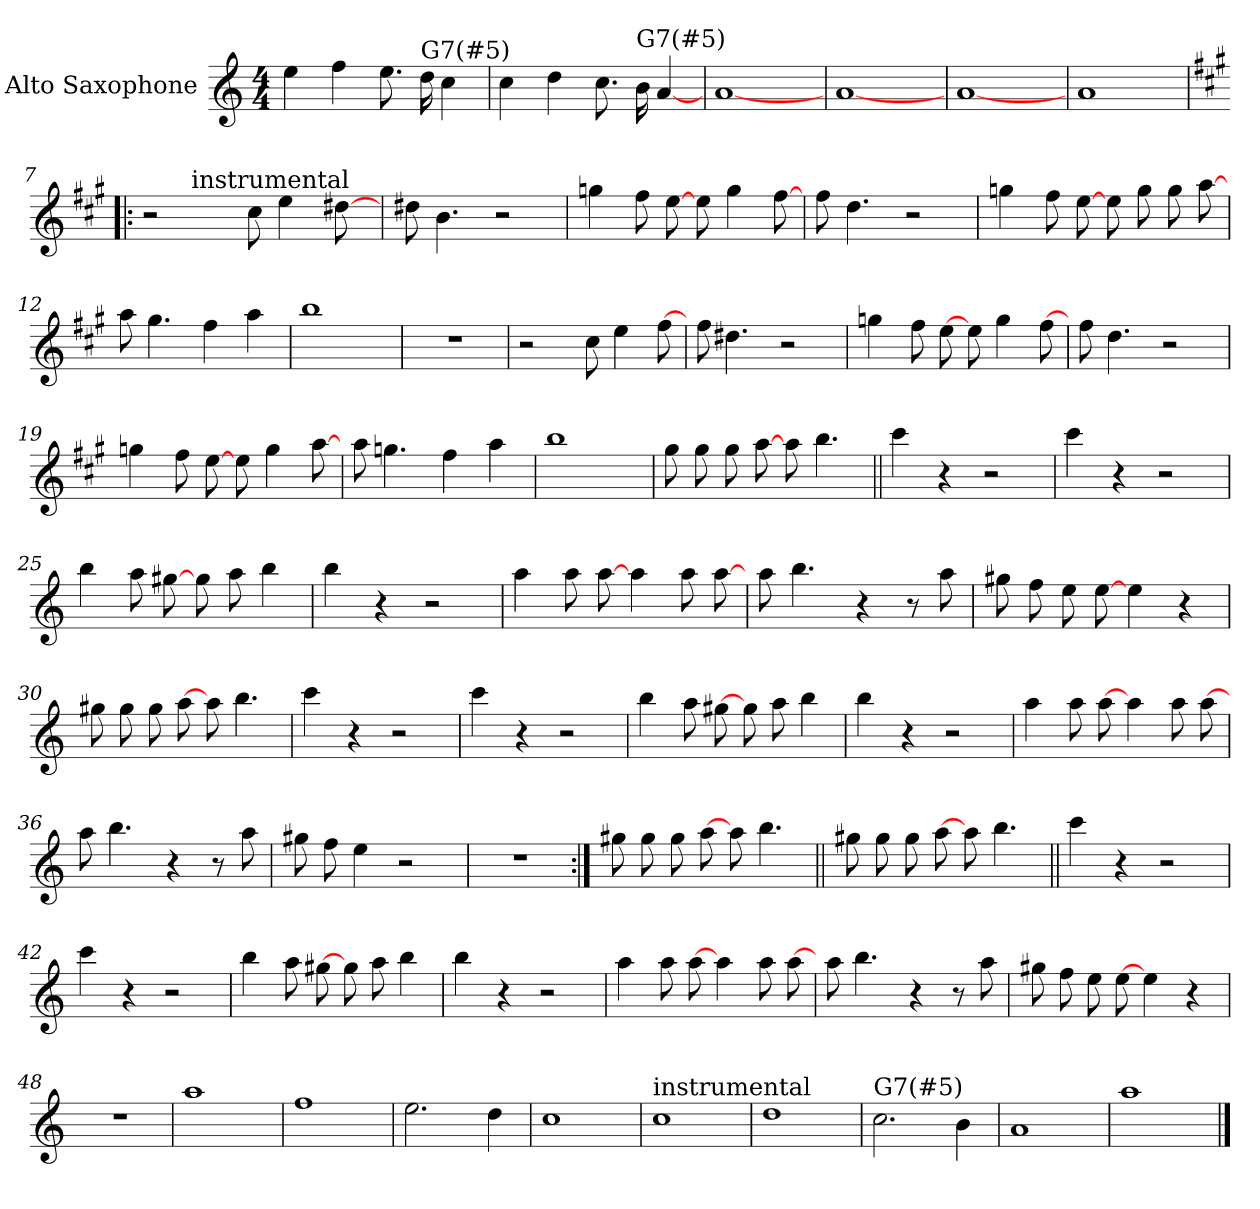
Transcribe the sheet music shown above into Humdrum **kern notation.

**kern
*part1
*staff1
*I"Alto Saxophone
*I'A. Sax.
*clefG2
*ITrd5c9
*k[b-e-a-]
*E-:
*M4/4
=1
4g
4a-
8.gL
!LO:TX:a:t=G7(#5)
16f
4e-
=2
4e-
4f
8.e-L
!LO:TX:a:t=G7(#5)
16d
[4c
=3
[1c
=4
[1c
=5
[1c
=6
1c
!!LO:LB:g=z
=7!|:
*k[]
*C:
*^
2r	8ryy
.	64ryy
.	128...ryy
!	!LO:TX:a:t=instrumental
.	2ryy
8eL	.
4g	.
.	4ryy
[8f#	.
.	16ryy
.	32ryy
.	1024ryy
*v	*v
=8
8f#L
4.d
2r
=9
4b-
8aL
[8g
8gL
4b-
[8a
=10
8aL
4.f
2r
!!LO:LB:g=z
=11
4b-
8aL
[8g
8gL
8b-
8b-
[8cc
=12
8ccL
4.b
4a
4cc
=13
1dd
=14
1r
!!LO:LB:g=z
=15
2r
8eL
4g
[8a
=16
8aL
4.f#
2r
=17
4b-
8aL
[8g
8gL
4b-
[8a
=18
8aL
4.f
2r
!!LO:LB:g=z
=19
4b-
8aL
[8g
8gL
4b-
[8cc
=20
8ccL
4.b-
4a
4cc
=21
1dd
=22
8bL
8b
8b
[8cc
8ccL
4.dd
!!LO:LB:g=z
=23||
*k[b-e-a-]
*E-:
4ee-
4r
2r
=24
4ee-
4r
2r
=25
4dd
8ccL
[8b
8bL
8cc
4dd
=26
4dd
4r
2r
!!LO:LB:g=z
=27
4cc
8ccL
[8cc
4cc
8ccL
[8cc
=28
8ccL
4.dd
4r
8r
8cc
=29
8bL
8a-
8g
[8g
4g
4r
=30
8bL
8b
8b
[8cc
8ccL
4.dd
!!LO:LB:g=z
=31
4ee-
4r
2r
=32
4ee-
4r
2r
=33
4dd
8ccL
[8b
8bL
8cc
4dd
=34
4dd
4r
2r
!!LO:LB:g=z
=35
4cc
8ccL
[8cc
4cc
8ccL
[8cc
=36
8ccL
4.dd
4r
8r
8cc
=37
8bL
8a-
4g
2r
=38
1r
=39:|!
8bL
8b
8b
[8cc
8ccL
4.dd
!!LO:LB:g=z
=40||
8bL
8b
8b
[8cc
8ccL
4.dd
=41||
4ee-
4r
2r
=42
4ee-
4r
2r
=43
4dd
8ccL
[8b
8bL
8cc
4dd
=44
4dd
4r
2r
!!LO:LB:g=z
=45
4cc
8ccL
[8cc
4cc
8ccL
[8cc
=46
8ccL
4.dd
4r
8r
8cc
=47
8bL
8a-
8g
[8g
4g
4r
=48
1r
!!LO:LB:g=z
=49
1cc
=50
1a-
=51
2.g
4f
=52
1e-
!!LO:LB:g=z
=53
!LO:TX:a:t=instrumental
1e-
=54
1f
=55
!LO:TX:a:t=G7(#5)
2.e-
4d
=56
1c
=57
1cc
==
*-
